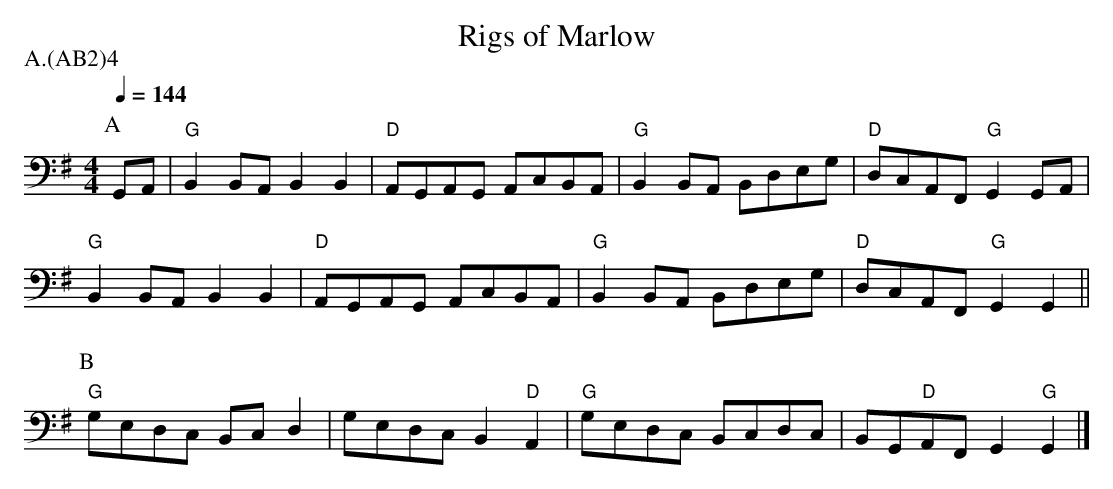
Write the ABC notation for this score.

X:1
T: Rigs of Marlow
P: A.(AB2)4
Q: 1/4=144
M: 4/4
L: 1/4
K: G clef=bass middle=d
P: A
G/A/ |\
"G" B B/A/ B B | "D" A/G/A/G/ A/c/B/A/ |\
"G" B B/A/ B/d/e/g/ | "D" d/c/A/F/ "G" G G/A/ |
"G" B B/A/ B B | "D" A/G/A/G/ A/c/B/A/ |\
"G" B B/A/ B/d/e/g/ | "D" d/c/A/F/ "G" G G ||
P: B
"G" g/e/d/c/ B/c/ d | g/e/d/c/ B "D" A |\
"G" g/e/d/c/ B/c/d/c/ | B/G/"D"A/F/ G "G" G |]
